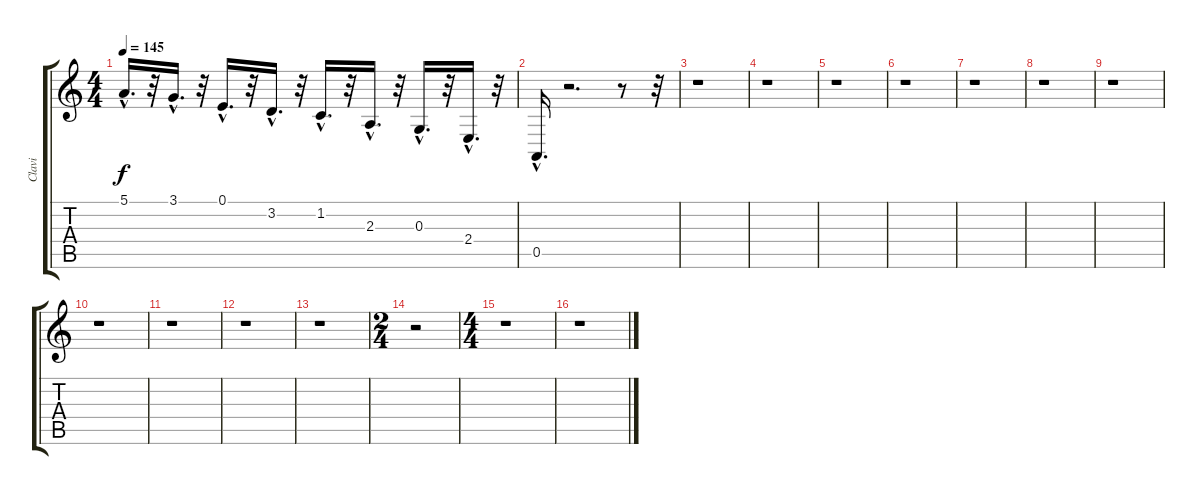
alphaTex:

\track ("Clavi" "Clavi") {instrument harpsichord}
\staff {score tabs}
\tuning (E4 B3 G3 D3 A2 E2) {hide}
\ts (4 4)
\tempo 145
\clef g2
\ks c
5.1{hac}.16{d dy f} r.32 3.1{hac}.16{d} r.32 0.1{hac}.16{d} r.32 3.2{hac}.16{d} r.32 1.2{hac}.16{d} r.32 2.3{hac}.16{d} r.32 0.3{hac}.16{d} r.32 2.4{hac}.16{d} r.32 |
0.5{hac}.16{d} r.2{d} r.8 r.32 |
r.1 |
r.1 |
r.1 |
r.1 |
r.1 |
r.1 |
r.1 |
r.1 |
r.1 |
r.1 |
r.1 |
\ts (2 4)
r.2 |
\ts (4 4)
r.1 |
r.1
